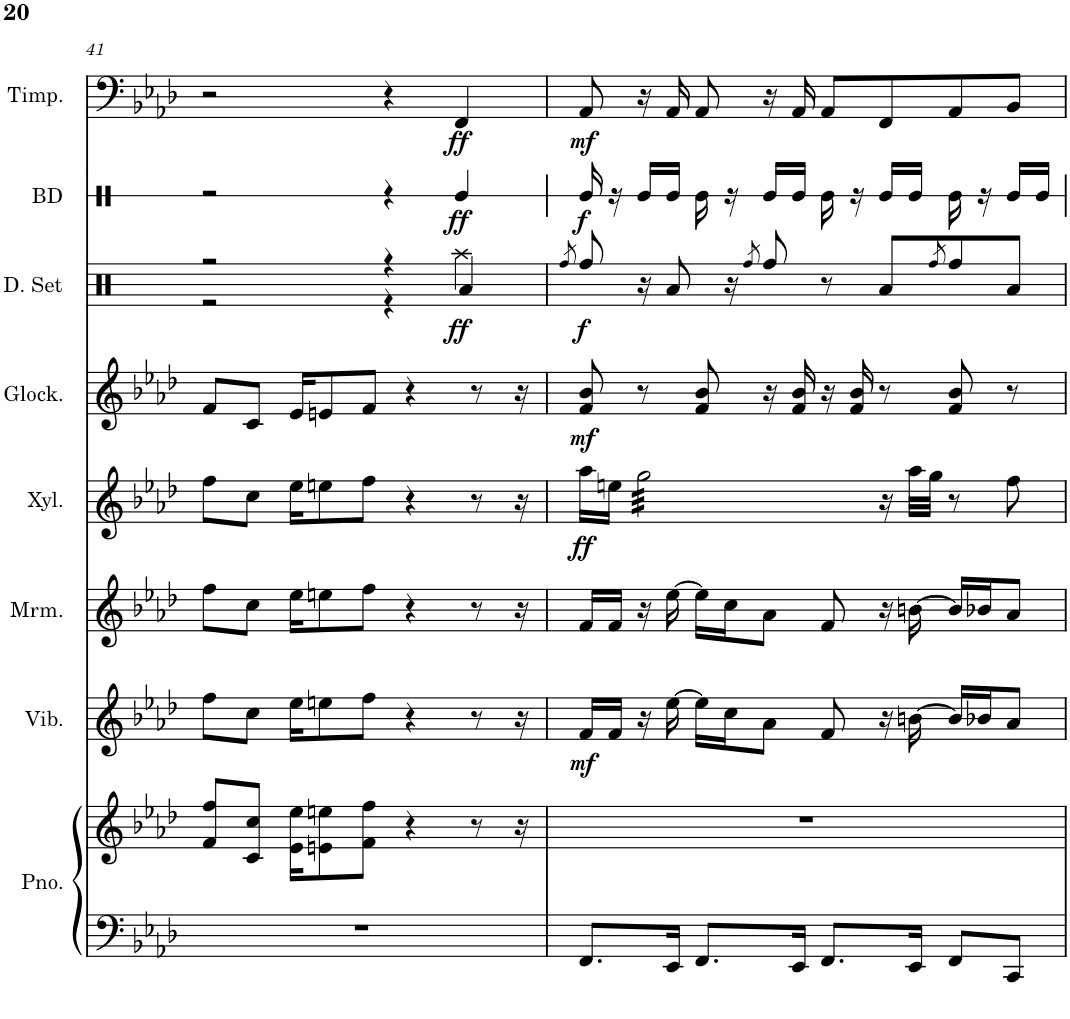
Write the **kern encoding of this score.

**kern	**kern	**kern	**dynam	**kern	**kern	**dynam	**kern	**dynam	**kern	**dynam	**kern	**dynam	**kern	**dynam
*part8	*part8	*part7	*part7	*part6	*part5	*part5	*part4	*part4	*part3	*part3	*part2	*part2	*part1	*part1
*staff9	*staff8	*staff7	*staff7	*staff6	*staff5	*staff5	*staff4	*staff4	*staff3	*staff3	*staff2	*staff2	*staff1	*staff1
*I"Piano	*	*I"Vibraphone	*	*I"Marimba	*I"Xylophone	*	*I"Glockenspiel	*	*I"Drumset	*	*I"Bass Drum	*	*I"Timpani	*
*I'Pno.	*	*I'Vib.	*	*I'Mrm.	*I'Xyl.	*	*I'Glock.	*	*I'D. Set	*	*I'BD	*	*I'Timp.	*
!!LO:PB:g=z
*clefF4	*clefG2	*clefG2	*	*clefG2	*clefG2	*	*clefG2	*	*clefX	*	*clefX	*	*clefF4	*
*	*	*	*	*	*Trd-7c-12	*	*Trd-14c-24	*	*	*	*	*	*	*
*k[b-e-a-d-]	*k[b-e-a-d-]	*k[b-e-a-d-]	*	*k[b-e-a-d-]	*k[b-e-a-d-]	*	*k[b-e-a-d-]	*	*k[]	*	*k[]	*	*k[b-e-a-d-]	*
*M4/4	*M4/4	*M4/4	*	*M4/4	*M4/4	*	*M4/4	*	*M4/4	*	*M4/4	*	*M4/4	*
=41	=41	=41	=41	=41	=41	=41	=41	=41	=41	=41	=41	=41	=41	=41
*	*	*	*	*	*	*	*	*	*^	*	*	*	*	*
1r	8f/ 8ff/L	8ff\L	.	8ff\L	8ff\L	.	8f/L	.	2r	2r	.	2r	.	2r	.
.	8c/ 8cc/J	8cc\J	.	8cc\J	8cc\J	.	8c/J	.	.	.	.	.	.	.	.
.	16e-\ 16ee-\KL	16ee-\KL	.	16ee-\KL	16ee-\KL	.	16e-/KL	.	.	.	.	.	.	.	.
.	8en\ 8een\	8een\	.	8een\	8een\	.	8en/	.	.	.	.	.	.	.	.
.	8f\ 8ff\J	8ff\J	.	8ff\J	8ff\J	.	8f/J	.	.	.	.	.	.	.	.
.	.	.	.	.	.	.	.	.	4r	4r	.	4r	.	4r	.
.	4r	4r	.	4r	4r	.	4r	.	.	.	.	.	.	.	.
!	!	!	!	!	!	!	!	!	!	!	!LO:DY:b	!	!LO:DY:b	!	!LO:DY:b
.	.	.	.	.	.	.	.	.	4Ra/	4Raa\	ff	4Re/	ff	4FF/	ff
.	8r	8r	.	8r	8r	.	8r	.	.	.	.	.	.	.	.
.	16r	16r	.	16r	16r	.	16r	.	.	.	.	.	.	.	.
*	*	*	*	*	*	*	*	*	*v	*v	*	*	*	*	*
=42	=42	=42	=42	=42	=42	=42	=42	=42	=42	=42	=42	=42	=42	=42
.	.	.	.	.	.	.	.	.	8qRff/	.	.	.	.	.
!	!	!	!LO:DY:b	!	!	!LO:DY:b	!	!LO:DY:b	!	!LO:DY:b	!	!LO:DY:b	!	!LO:DY:b
8.FF/L	1r	16f/LL	mf	16f/LL	16aa-\LL	ff	8f/ 8b-/	mf	8Rff/	f	16Re/	f	8AA-/	mf
.	.	16f/JJ	.	16f/JJ	16een\JJ	.	.	.	.	.	16r	.	.	.
*	*	*	*	*	*tremolo	*	*	*	*	*	*	*	*	*
.	.	16r	.	16r	32gg\LLL	.	8r	.	16r	.	16Re/LL	.	16r	.
.	.	.	.	.	32gg\	.	.	.	.	.	.	.	.	.
16EE-/Jk	.	[16ee-\	.	[16ee-\	32gg\	.	.	.	8Ra/	.	16Re/JJ	.	16AA-/	.
.	.	.	.	.	32gg\	.	.	.	.	.	.	.	.	.
8.FF/L	.	16ee-\LL]	.	16ee-\LL]	32gg\	.	8f/ 8b-/	.	.	.	16Re\	.	8AA-/	.
.	.	.	.	.	32gg\	.	.	.	.	.	.	.	.	.
.	.	16cc\J	.	16cc\J	32gg\	.	.	.	16r	.	16r	.	.	.
.	.	.	.	.	32gg\	.	.	.	.	.	.	.	.	.
.	.	.	.	.	.	.	.	.	8qRff/	.	.	.	.	.
.	.	8a-\J	.	8a-\J	32gg\	.	16r	.	8Rff/	.	16Re/LL	.	16r	.
.	.	.	.	.	32gg\	.	.	.	.	.	.	.	.	.
16EE-/Jk	.	.	.	.	32gg\	.	16f/ 16b-/	.	.	.	16Re/JJ	.	16AA-/	.
.	.	.	.	.	32gg\	.	.	.	.	.	.	.	.	.
8.FF/L	.	8f/	.	8f/	32gg\	.	16r	.	8r	.	16Re\	.	8AA-/L	.
.	.	.	.	.	32gg\	.	.	.	.	.	.	.	.	.
.	.	.	.	.	32gg\	.	16f/ 16b-/	.	.	.	16r	.	.	.
.	.	.	.	.	32gg\JJJ	.	.	.	.	.	.	.	.	.
*	*	*	*	*	*Xtremolo	*	*	*	*	*	*	*	*	*
.	.	16r	.	16r	16r	.	8r	.	8Ra/L	.	16Re/LL	.	8FF/	.
16EE-/Jk	.	[16bn\	.	[16bn\	32aa-\LLL	.	.	.	.	.	16Re/JJ	.	.	.
.	.	.	.	.	32gg\JJJ	.	.	.	.	.	.	.	.	.
.	.	.	.	.	.	.	.	.	8qRff/	.	.	.	.	.
8FF/L	.	16b/LL]	.	16b/LL]	8r	.	8f/ 8b-/	.	8Rff/	.	16Re\	.	8AA-/	.
.	.	16b-X/J	.	16b-X/J	.	.	.	.	.	.	16r	.	.	.
8CC/J	.	8a-/J	.	8a-/J	8ff\	.	8r	.	8Ra/J	.	16Re/LL	.	8BB-/J	.
.	.	.	.	.	.	.	.	.	.	.	16Re/JJ	.	.	.
=	=	=	=	=	=	=	=	=	=	=	=	=	=	=
*-	*-	*-	*-	*-	*-	*-	*-	*-	*-	*-	*-	*-	*-	*-
